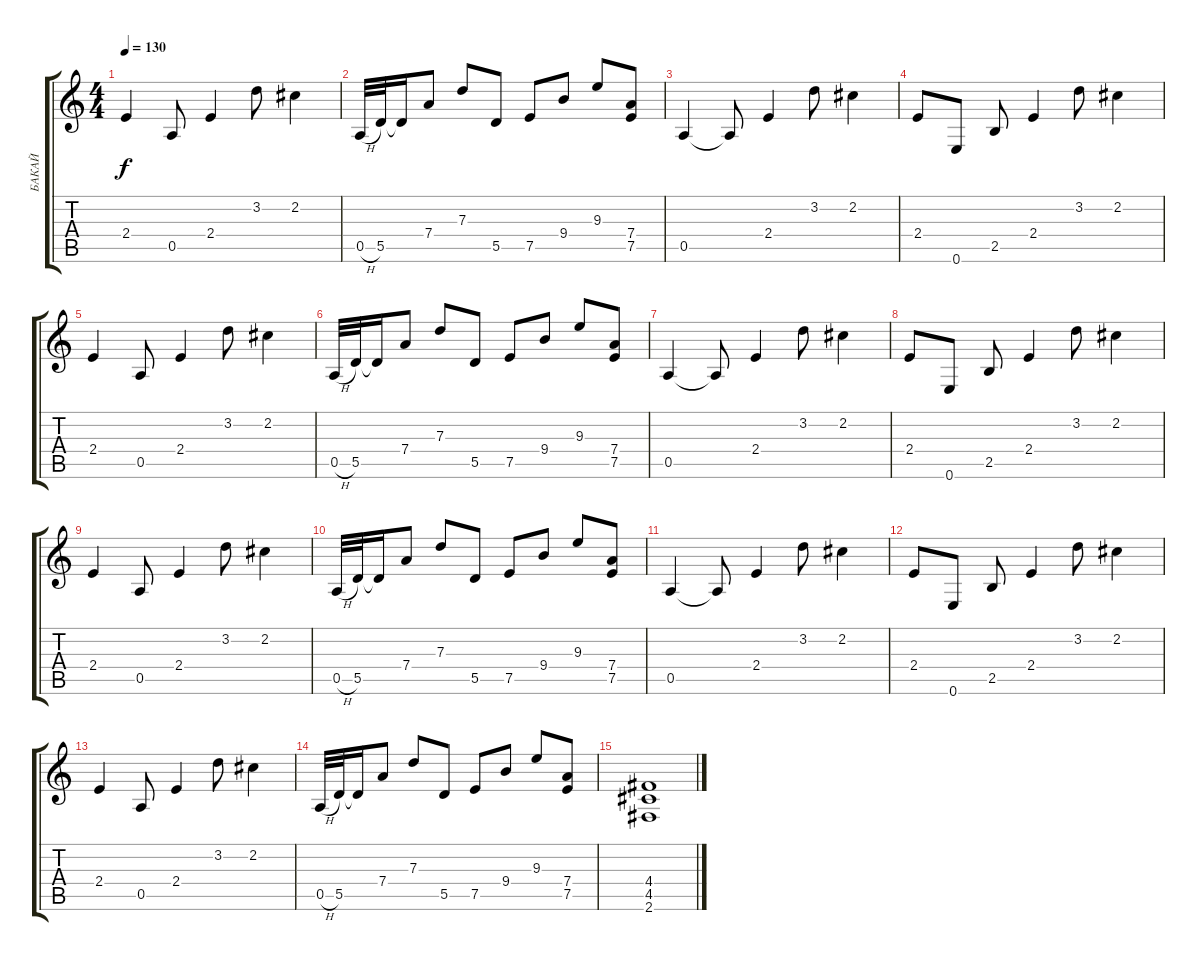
\track ("БАКАЙ" "БАКАЙ") {instrument distortionguitar}
\staff {score tabs}
\tuning (E4 B3 G3 D3 A2 E2) {hide}
\ts (4 4)
\tempo 130
\clef g2
\ks c
2.4.4{dy f} 0.5.8 2.4.4 3.2.8 2.2.4 |
0.5{h}.32 5.5.32 5.5{t}.16 7.4.8 7.3.8 5.5.8 7.5.8 9.4.8 9.3.8 (7.4 7.5).8 |
0.5.4 0.5{t}.8 2.4.4 3.2.8 2.2.4 |
2.4.8 0.6.8 2.5.8 2.4.4 3.2.8 2.2.4 |
2.4.4 0.5.8 2.4.4 3.2.8 2.2.4 |
0.5{h}.32 5.5.32 5.5{t}.16 7.4.8 7.3.8 5.5.8 7.5.8 9.4.8 9.3.8 (7.4 7.5).8 |
0.5.4 0.5{t}.8 2.4.4 3.2.8 2.2.4 |
2.4.8 0.6.8 2.5.8 2.4.4 3.2.8 2.2.4 |
2.4.4 0.5.8 2.4.4 3.2.8 2.2.4 |
0.5{h}.32 5.5.32 5.5{t}.16 7.4.8 7.3.8 5.5.8 7.5.8 9.4.8 9.3.8 (7.4 7.5).8 |
0.5.4 0.5{t}.8 2.4.4 3.2.8 2.2.4 |
2.4.8 0.6.8 2.5.8 2.4.4 3.2.8 2.2.4 |
2.4.4 0.5.8 2.4.4 3.2.8 2.2.4 |
0.5{h}.32 5.5.32 5.5{t}.16 7.4.8 7.3.8 5.5.8 7.5.8 9.4.8 9.3.8 (7.4 7.5).8 |
(4.4 4.5 2.6).1
